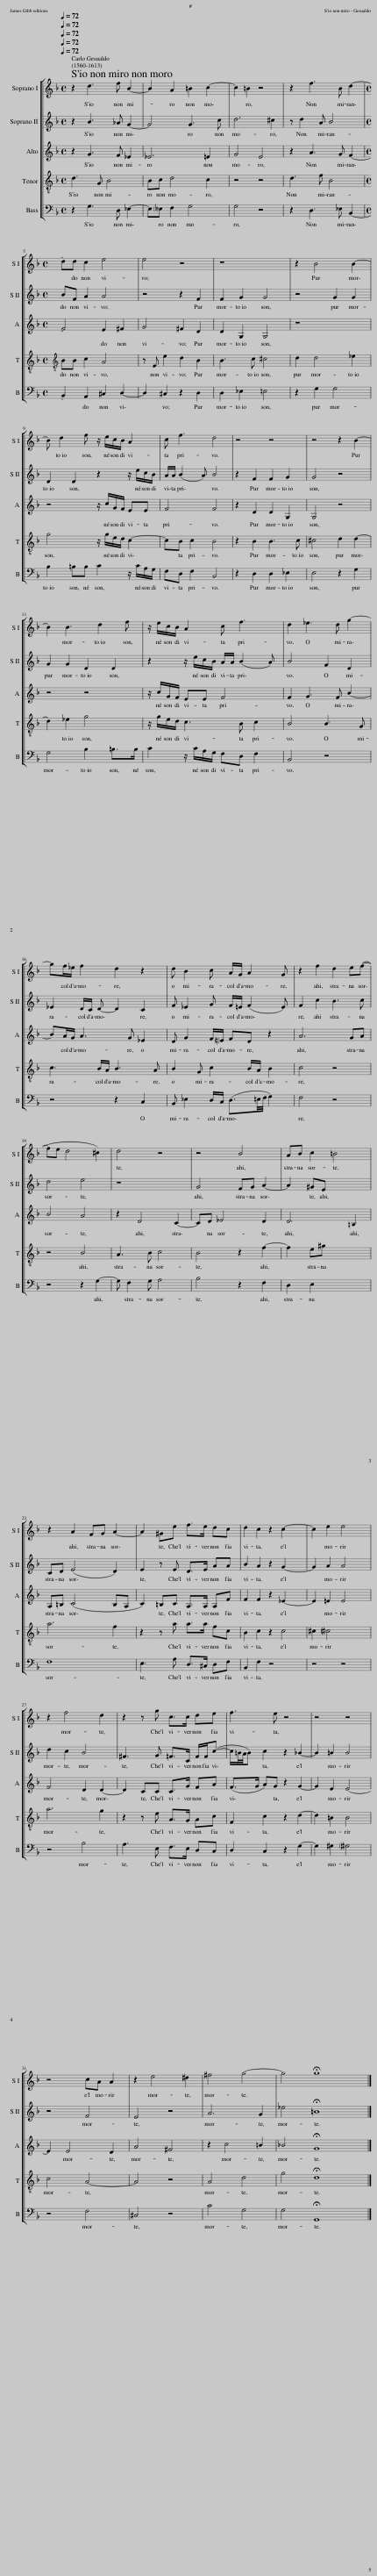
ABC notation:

X:1
%%score [ 1 2 3 4 5 ]
L:1/8
Q:1/4=72
M:4/4
I:linebreak $
K:F
V:1 treble
V:2 treble
V:3 treble
V:4 treble-8
V:5 bass
V:1
 z2 d3 f B2- | B2 A2 =B2 c2- | c2 =B2 z4 | z2 f3 B d2- |$[M:4/4] dd c2 e4 | %5
 e4 z4 | z8 | z2 B4 B2- |$ B d2 f z/ e/c/B/ A2 | c f3 d4 | %10
 z4 z4 | z4 z2 B2- |$ B2 B3 d2 f | z/ e/c/B/ A2 c f3 | d2 _e3 d g2- |$ %15
 gf/_e/ f2 d2 z2 | d B2 c A/G/ A2 G | z2 f2 d2 e(f- |$ fe d4 ^c2) | d4 z4 | %20
 z4 B4 | AB c2 =B4 |$ z2 A2 FG A2- | A2 ^Ge f>e dc | d2 c2 z2 c2- x2 | %25
 c2 e2 e4 |$ z2 f4 d2 | z2 z g c>c de | f3 e z4 | z4 z4 |$ %30
 z4 cA A2 | z2 e4 ^d2 | ^f4 g4- | g4 !fermata!g8 |] %34
V:2
 z2 B3 _A G2- | G4 G3 c | d6 ^c2 | z d2 A B4 |$[M:4/4] BF A2 A4 | %5
 z4 z2 F2 | F2 G2 G4 | z4 G2 G2 |$ D2 D2 z2 z/ e/c/B/ | A/A/ (B2 A) B4 | %10
 z2 F2 F2 G2 | G4 z4 |$ G2 G2 D2 D2 | z2 z/ e/c/B/ A/A/ (B2 A) | B4 F2 D2 |$ %15
 _E2 D/C/ D- D2 C2 | F _E2 G F/=E/ (F2 E) | F2 c2 B3 c |$ d4 e4 | z8 | %20
 G4 FG A2- | A2 ^GE x4 |$ CD (E4 D2) | E2 z E D>E AA | B2 A2 z2 G2- x2 | %25
 G2 A2 A4 |$ d2 c2 B4 | ^F3 G =F>C F/F/(c- | c/=B/4A/4B) c2 z2 _B2- | B2 =B2 B4 |$ %30
 z4 F4 | E4 z4 | A6 G2 | _e4 !fermata!=B8 |] %34
V:3
 z2 G3 F _E2 | _E6 =E2 | G4 E4 | z2 A3 G F2- |$[M:4/4] F4 E2 ^F2 | %5
 G4 ^F2 D2 | D2 G,2 G,4 | z8 |$ z4 z/ c/G/F/ EE | F4 F4 | %10
 z2 D2 D2 G,2 | G,4 z4 |$ z4 z4 | z/ c/G/F/ EE F4 | F2 G3 F B2- |$ %15
 BA/G/ A3 G _E2 | D G2 F/!courtesy!=E/ FD z2 | A6 GA |$ B4 A4 | z2 D4 C2- | %20
 CD _E4 D2 | D6 =B,2 |$ A,=B, (C4 B,A, | C2) =B,C A,>A, A,F | F2 F2 z2 _E2- x2 | %25
 E2 =E2 E4 |$ F4 D2 D2- | D2 CC C>G FA | (F>G A)G z2 G2- | G2 E2 E4- |$ %30
 E2 E4 D2 | A4 ^F4 | z2 c4 =B2 | _B4 !fermata!G8 |] %34
V:4
 d3 G B4 | Bc d4 c2 | z4 z4 | d3 f B4 |$[M:4/4][K:treble-8] BB c2 A4 | %5
 z E e2 d2 B2 | B3 c ^c4 | d2 d4 _e2 |$ g4 z/ g/e/d/ c2- | cB c2 B4 | %10
 z2 B2 B3 c | ^c4 d2 d2- |$ d2 _e2 g4 | z/ g/e/d/ c3 B c2 | B4 B3 G |$ %15
 c3 B/A/ B3 A | B2 G c2 B/A/ B2 | c4 z4 |$ z4 B4 | A3 B c4 | %20
 B4 z2 f2- | f2 e^g x4 |$ a6 f2 | z2 z a a>a fc | B2 c2 z2 c4 | %25
 ^c2 !courtesy!^c4 x2 |$ a6 g2 | z2 z e A>G Ac | F2 c2 z2 d2- | d2 =B2 B4 |$ %30
 c4 A4- | A4 z4 | A4 d4 | g4 !fermata!d8 |] %34
V:5
 z2 G,3 D, _E,2- | E,!courtesy!_E, F,2 G,4 | G,4 z4 | z2 D,3 _E, B,,2- |$[M:4/4] B,,2 A,,2 ^C,2 D,2- | %5
 D,2 ^C,2 z2 D,2 | D,2 _E,2 =E,4 | z2 G,2 G,4 |$ B,2 =B,B, C2 z/ C/A,/G,/ | F,D, F,2 B,,4 | %10
 z2 D,2 D,2 _E,2 | E,4 z2 G,2 |$ G,4 B,2 =B,>B, | C2 z/ C/A,/G,/ F,D, F,2 | B,,4 z4 |$ %15
 z4 z2 C,2 | B,, _E,2 D,/C,/ (D,3/2=E,/4F,/4 G,2) | F,4 z4 |$ z4 z2 G,2- | G, F,2 G, A,4 | %20
 B,4 z2 F,2 | D,2 E,2 x4 |$ F,8 | E,3 A, D,>^C, D,F, | B,,2 F,2 z4 x2 | %25
 z4 z4 |$ z4 B,4 | A,3 E, F,>E, D,C, | D,2 C,2 z2 G,2- | G,2 ^G,2 !courtesy!^G,4 |$ %30
 z4 F,4 | ^C,4 z4 | C4 G,4 | G,4 !fermata!G,,8 |] %34
